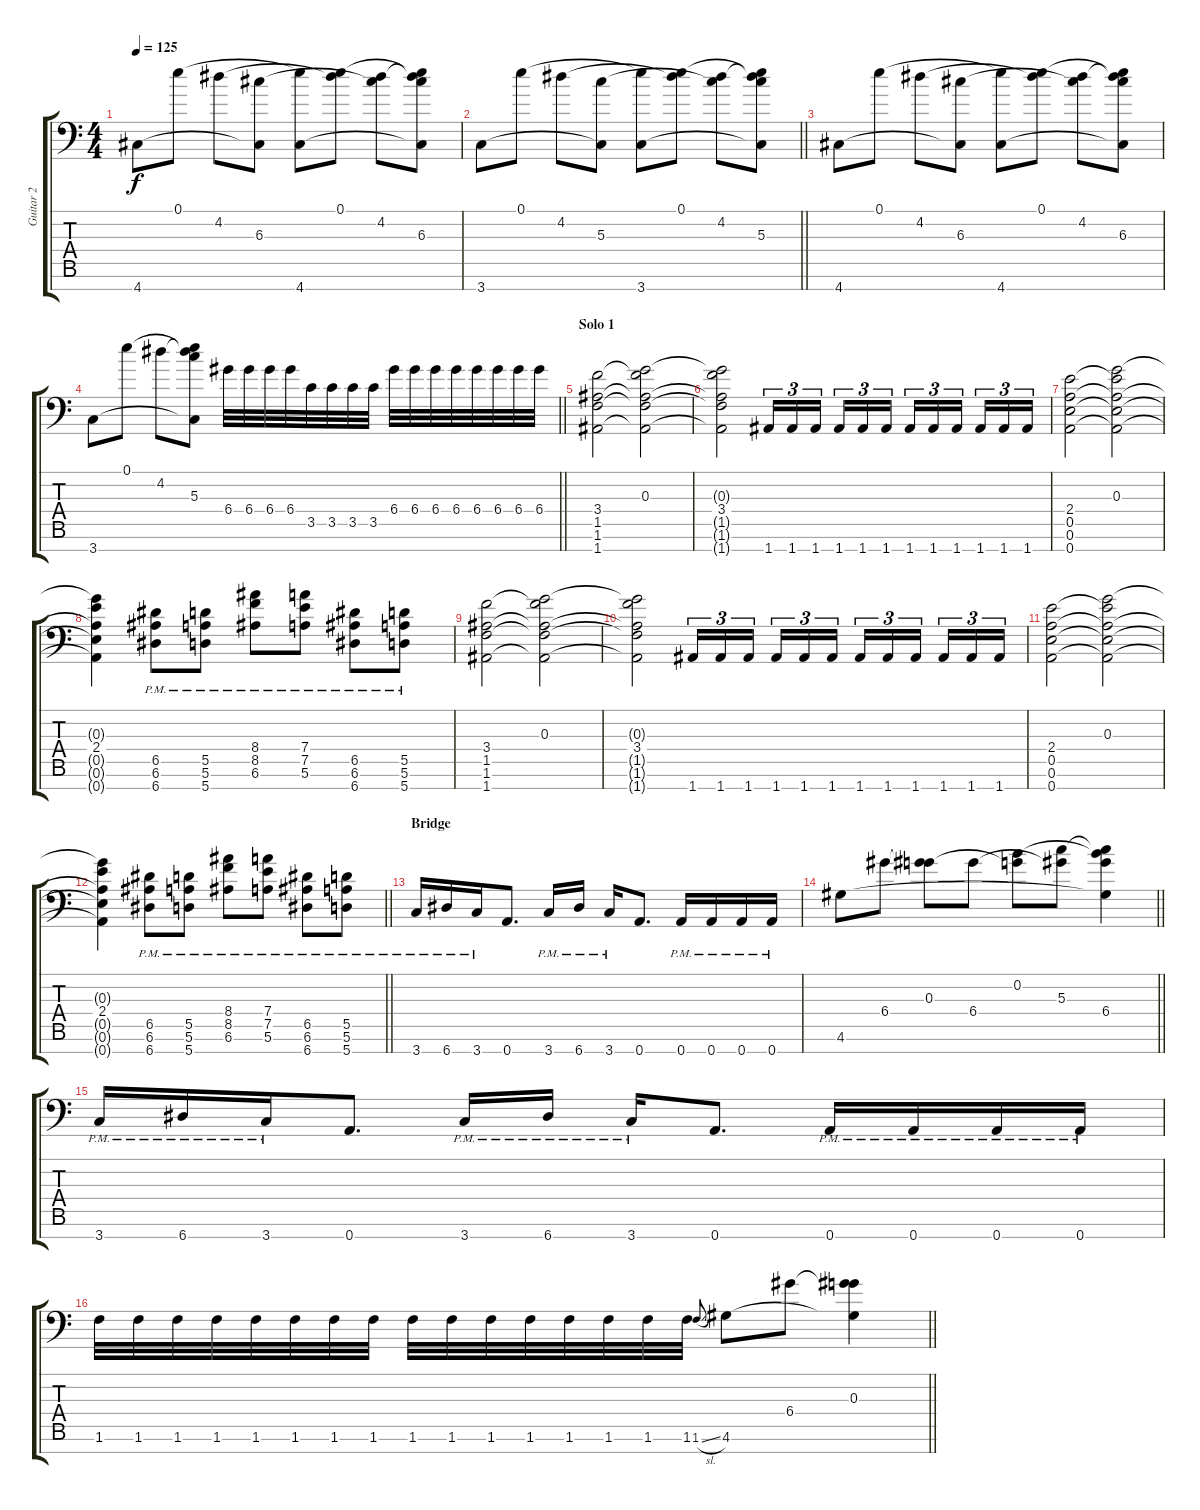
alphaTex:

\track ("Guitar 2" "Guitar 2") {instrument overdrivenguitar}
\staff {score tabs}
\tuning (E4 B3 G3 D3 A2 E2 A1) {hide}
\ts (4 4)
\tempo 125
\clef f4
\ks c
4.7.8{dy f} 0.1.8 4.2.8 (6.3 4.7{t}).8 (0.1{t} 4.7).8 (0.1 4.2{t}).8 (4.2 6.3{t}).8 (0.1{t} 4.2{t} 6.3 4.7{t}).8 |
\barLineRight lightlight
3.7.8 0.1.8 4.2.8 (5.3 3.7{t}).8 (0.1{t} 3.7).8 (0.1 4.2{t}).8 (4.2 5.3{t}).8 (0.1{t} 4.2{t} 5.3 3.7{t}).8 |
4.7.8 0.1.8 4.2.8 (6.3 4.7{t}).8 (0.1{t} 4.7).8 (0.1 4.2{t}).8 (4.2 6.3{t}).8 (0.1{t} 4.2{t} 6.3 4.7{t}).8 |
\barLineRight lightlight
3.7.8 0.1.8 4.2.8 (0.1{t} 4.2{t} 5.3 3.7{t}).8 6.4.32 6.4.32 6.4.32 6.4.32 3.5.32 3.5.32 3.5.32 3.5.32 6.4.32 6.4.32 6.4.32 6.4.32 6.4.32 6.4.32 6.4.32 6.4.32 |
\section ("" "Solo 1")
(3.4 1.5 1.6 1.7).2{volume 12} (0.3 3.4{t} 1.5{t} 1.6{t} 1.7{t}).2 |
(0.3{t} 3.4 1.5{t} 1.6{t} 1.7{t}).2 1.7.16{tu (3 2)} 1.7.16{tu (3 2)} 1.7.16{tu (3 2) beam splitsecondary} 1.7.16{tu (3 2)} 1.7.16{tu (3 2)} 1.7.16{tu (3 2)} 1.7.16{tu (3 2)} 1.7.16{tu (3 2)} 1.7.16{tu (3 2) beam splitsecondary} 1.7.16{tu (3 2)} 1.7.16{tu (3 2)} 1.7.16{tu (3 2)} |
(2.4 0.5 0.6 0.7).2 (0.3 2.4{t} 0.5{t} 0.6{t} 0.7{t}).2 |
(0.3{t} 2.4 0.5{t} 0.6{t} 0.7{t}).4 (6.5{pm} 6.6{pm} 6.7{pm}).8 (5.5{pm} 5.6{pm} 5.7{pm}).8 (8.4{pm} 8.5{pm} 6.6{pm}).8 (7.4{pm} 7.5{pm} 5.6{pm}).8 (6.5{pm} 6.6{pm} 6.7{pm}).8 (5.5{pm} 5.6{pm} 5.7{pm}).8 |
(3.4 1.5 1.6 1.7).2 (0.3 3.4{t} 1.5{t} 1.6{t} 1.7{t}).2 |
(0.3{t} 3.4 1.5{t} 1.6{t} 1.7{t}).2 1.7.16{tu (3 2)} 1.7.16{tu (3 2)} 1.7.16{tu (3 2) beam splitsecondary} 1.7.16{tu (3 2)} 1.7.16{tu (3 2)} 1.7.16{tu (3 2)} 1.7.16{tu (3 2)} 1.7.16{tu (3 2)} 1.7.16{tu (3 2) beam splitsecondary} 1.7.16{tu (3 2)} 1.7.16{tu (3 2)} 1.7.16{tu (3 2)} |
(2.4 0.5 0.6 0.7).2 (0.3 2.4{t} 0.5{t} 0.6{t} 0.7{t}).2 |
\barLineRight lightlight
(0.3{t} 2.4 0.5{t} 0.6{t} 0.7{t}).4 (6.5{pm} 6.6{pm} 6.7{pm}).8 (5.5{pm} 5.6{pm} 5.7{pm}).8 (8.4{pm} 8.5{pm} 6.6{pm}).8 (7.4{pm} 7.5{pm} 5.6{pm}).8 (6.5{pm} 6.6{pm} 6.7{pm}).8 (5.5{pm} 5.6{pm} 5.7{pm}).8 |
\section ("" "Bridge")
3.7{pm}.16{volume 14} 6.7{pm}.16 3.7{pm}.16 0.7.8{d} 3.7{pm}.16 6.7{pm}.16 3.7{pm}.16 0.7.8{d} 0.7{pm}.16 0.7{pm}.16 0.7{pm}.16 0.7{pm}.16 |
\barLineRight lightlight
4.6.8 6.4.8 (0.3 6.4{t}).8 6.4.8 (0.2 0.3{t}).8 (5.3 6.4{t}).8 (0.2{t} 5.3{t} 6.4 4.6{t}).4 |
3.7{pm}.16 6.7{pm}.16 3.7{pm}.16 0.7.8{d} 3.7{pm}.16 6.7{pm}.16 3.7{pm}.16 0.7.8{d} 0.7{pm}.16 0.7{pm}.16 0.7{pm}.16 0.7{pm}.16 |
\barLineRight lightlight
1.6.32 1.6.32 1.6.32 1.6.32 1.6.32 1.6.32 1.6.32 1.6.32 1.6.32 1.6.32 1.6.32 1.6.32 1.6.32 1.6.32 1.6.32 1.6.32 1.6{sl}.8{gr onbeat} 4.6.8 6.4.8 (0.3 6.4{t} 4.6{t}).4
